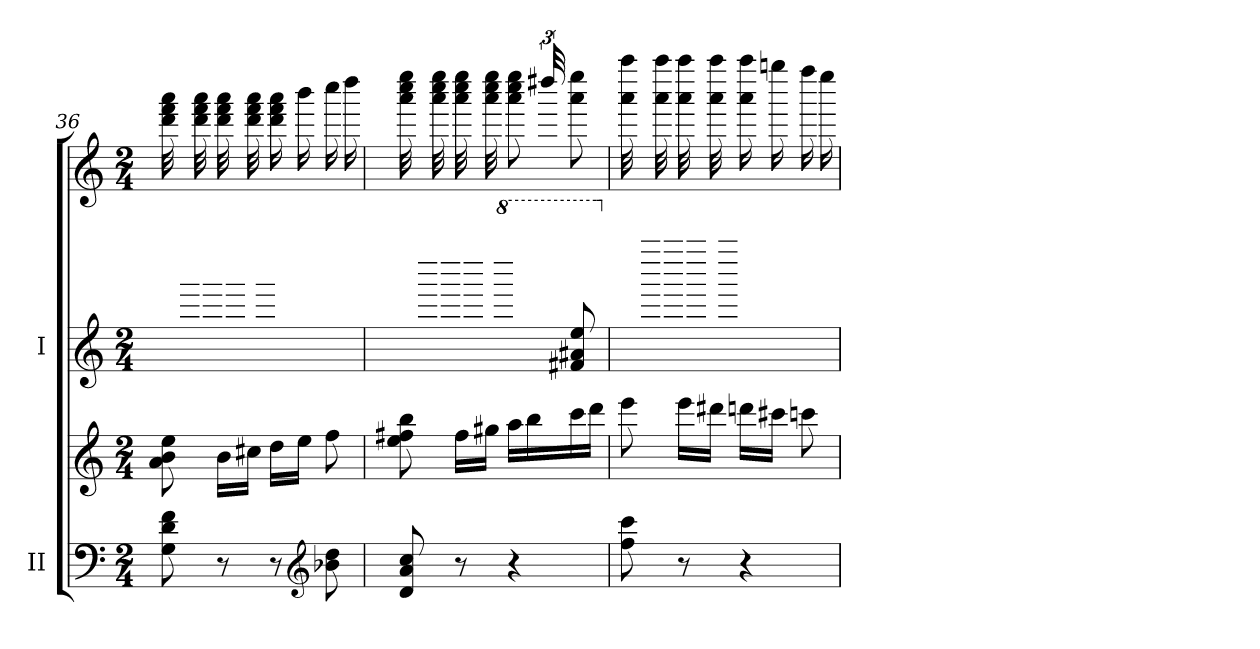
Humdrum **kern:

**kern	**kern	**kern	**kern
*part2	*part2	*part1	*part1
*staff4	*staff3	*staff2	*staff1
*I"II	*	*I"I	*
*I'II	*	*I'I	*
!!LO:LB:g=z
*clefF4	*clefG2	*clefG2	*clefG2
*k[]	*k[]	*k[]	*k[]
*M2/4	*M2/4	*M2/4	*M2/4
=36	=36	=36	=36
*	*	*^	*
8G\ 8d\ 8f\	8a\ 8b\ 8ee\	32ryy	4ryy	32ddd\ 32fff\ 32aaa\LLL
.	.	32ccc#X/ 32eee/ 32ggg#X/	.	32ryy
.	.	32ryy	.	32ddd\ 32fff\ 32aaa\
.	.	32ccc#/ 32eee/ 32ggg#/	.	32ryy
8r	16b\LL	32ryy	.	32ddd\ 32fff\ 32aaa\
.	.	32ccc#/ 32eee/ 32ggg#/	.	32ryy
.	16cc#X\JJ	32ryy	.	32ddd\ 32fff\ 32aaa\
.	.	32ccc#/ 32eee/ 32ggg#/JJJ	.	32ryy
*	*	*8va	*	*
8r	16dd\LL	4ryy	4ryy	16ddd\ 16fff\ 16aaa\LL
.	16ee\JJ	.	.	16bbb\
*clefG2	*	*	*	*
8b-X\ 8dd\	8ff\	.	.	16cccc\
.	.	.	.	16dddd\JJ
=37	=37	=37	=37	=37
*	*	*X8va	*	*
*	*	*	*	*^
8d/ 8a/ 8cc/	8ee\ 8ff#X\ 8bb\	32ryy	4ryy	32aaa\ 32cccc\ 32eeee\LLL	48%17ryy
.	.	32ggg#X/ 32bbb/ 32dddd#X/	.	32ryy	.
.	.	32ryy	.	32aaa\ 32cccc\ 32eeee\	.
.	.	32ggg#/ 32bbb/ 32dddd#/	.	32ryy	.
8r	16ff#\LL	32ryy	.	32aaa\ 32cccc\ 32eeee\	.
.	.	32ggg#/ 32bbb/ 32dddd#/	.	32ryy	.
.	16gg#X\JJ	32ryy	.	32aaa\ 32cccc\ 32eeee\	.
.	.	32ggg#/ 32bbb/ 32dddd#/JJJ	.	32ryy	.
*	*	*8va	*	*	*
4r	16aa\LL	4ryy	8ryy	8aaa\ 8cccc\ 8eeee\	.
.	16bb\	.	.	.	.
.	.	.	.	.	48dddd#X/
.	16ccc\	.	8ff#X/ 8aa#X/ 8eee/	8aaa\ 8eeee\	8ryy
.	16ddd\JJ	.	.	.	.
*	*	*	*	*v	*v
=38	=38	=38	=38	=38
*	*	*X8va	*	*
8ff\ 8ccc\	8eee\	32ryy	4ryy	32aaa\ 32aaaa\LLL
.	.	32gggg#X/ 32bbbb-X/	.	32ryy
.	.	32ryy	.	32aaa\ 32aaaa\
.	.	32gggg#/ 32bbbb-/	.	32ryy
8r	16eee\LL	32ryy	.	32aaa\ 32aaaa\
.	.	32gggg#/ 32bbbb-/	.	32ryy
.	16ddd#X\JJ	32ryy	.	32aaa\ 32aaaa\
.	.	32gggg#/ 32bbbb-/JJJ	.	32ryy
*	*	*8va	*	*
4r	16dddn\LL	4ryy	4ryy	16aaa\ 16aaaa\LL
.	16ccc#X\JJ	.	.	16ggggn\
.	8cccn\	.	.	16ffff\
.	.	.	.	16eeee\JJ
*	*	*v	*v	*
*	*	*X8va	*
=	=	=	=
*-	*-	*-	*-
